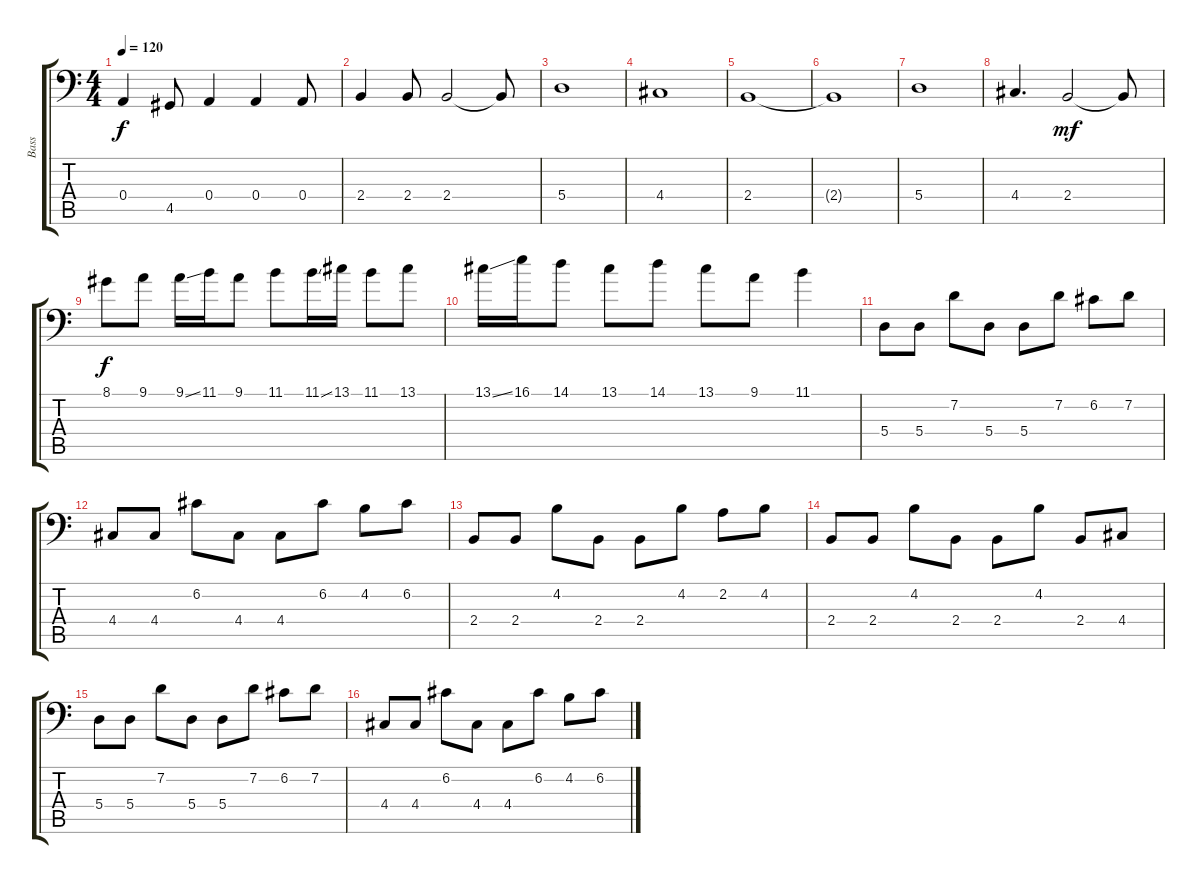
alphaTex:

\track ("Bass" "Bass") {instrument electricbassfinger}
\staff {score tabs}
\tuning (C3 G2 D2 A1 E1 B0) {hide}
\ts (4 4)
\tempo 120
\clef f4
\ks c
0.4.4{dy f} 4.5.8 0.4.4 0.4.4 0.4.8 |
2.4.4 2.4.8 2.4.2 2.4{t}.8 |
5.4.1 |
4.4.1 |
2.4.1 |
2.4{t}.1 |
5.4.1 |
4.4.4{d} 2.4.2{dy mf} 2.4{t}.8 |
8.1.8{dy f} 9.1.8 9.1{ss}.16 11.1.16 9.1.8 11.1.8 11.1{ss}.16 13.1.16 11.1.8 13.1.8 |
13.1{ss}.16 16.1.16 14.1.8 13.1.8 14.1.8 13.1.8 9.1.8 11.1.4 |
5.4.8 5.4.8 7.2.8 5.4.8 5.4.8 7.2.8 6.2.8 7.2.8 |
4.4.8 4.4.8 6.2.8 4.4.8 4.4.8 6.2.8 4.2.8 6.2.8 |
2.4.8 2.4.8 4.2.8 2.4.8 2.4.8 4.2.8 2.2.8 4.2.8 |
2.4.8 2.4.8 4.2.8 2.4.8 2.4.8 4.2.8 2.4.8 4.4.8 |
5.4.8 5.4.8 7.2.8 5.4.8 5.4.8 7.2.8 6.2.8 7.2.8 |
4.4.8 4.4.8 6.2.8 4.4.8 4.4.8 6.2.8 4.2.8 6.2.8
